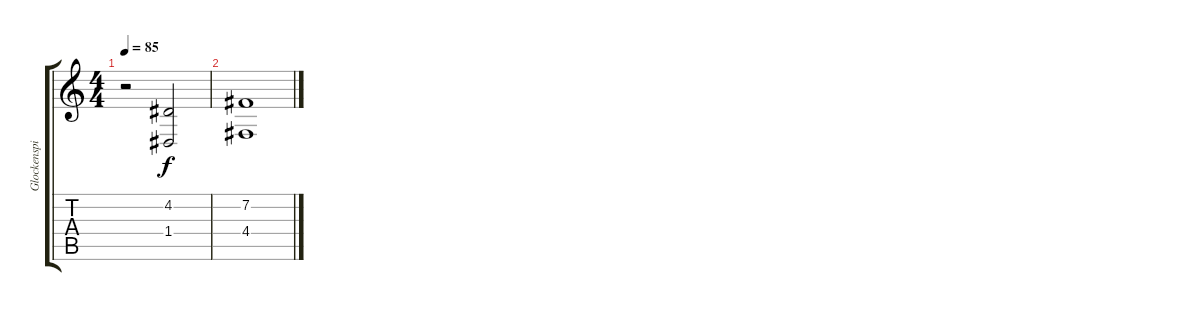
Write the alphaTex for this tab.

\track ("Glockenspiel" "Glockenspi") {instrument glockenspiel}
\staff {score tabs}
\tuning (E4 B3 G3 D3 A2 E2) {hide}
\ts (4 4)
\tempo 85
\clef g2
\ks c
r.2{dy f} (4.2 1.4).2 |
(7.2 4.4).1
